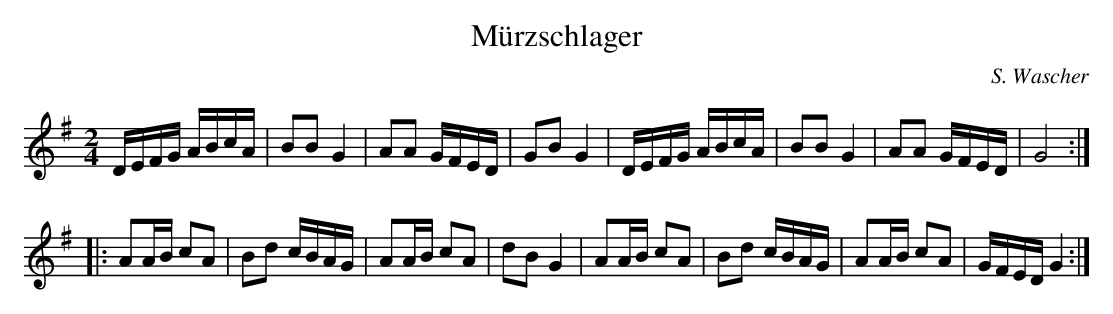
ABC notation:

X:1
T:Mürzschlager
C:S. Wascher
M:2/4
L:1/16
K:G
DEFG ABcA|B2B2 G4|A2A2 GFED|G2B2 G4|\
DEFG ABcA|B2B2 G4|A2A2 GFED|G8:|
|:A2AB c2A2|B2d2 cBAG|A2AB c2A2|d2B2 G4|\
A2AB c2A2|B2d2 cBAG|A2AB c2A2|GFED G4:|
